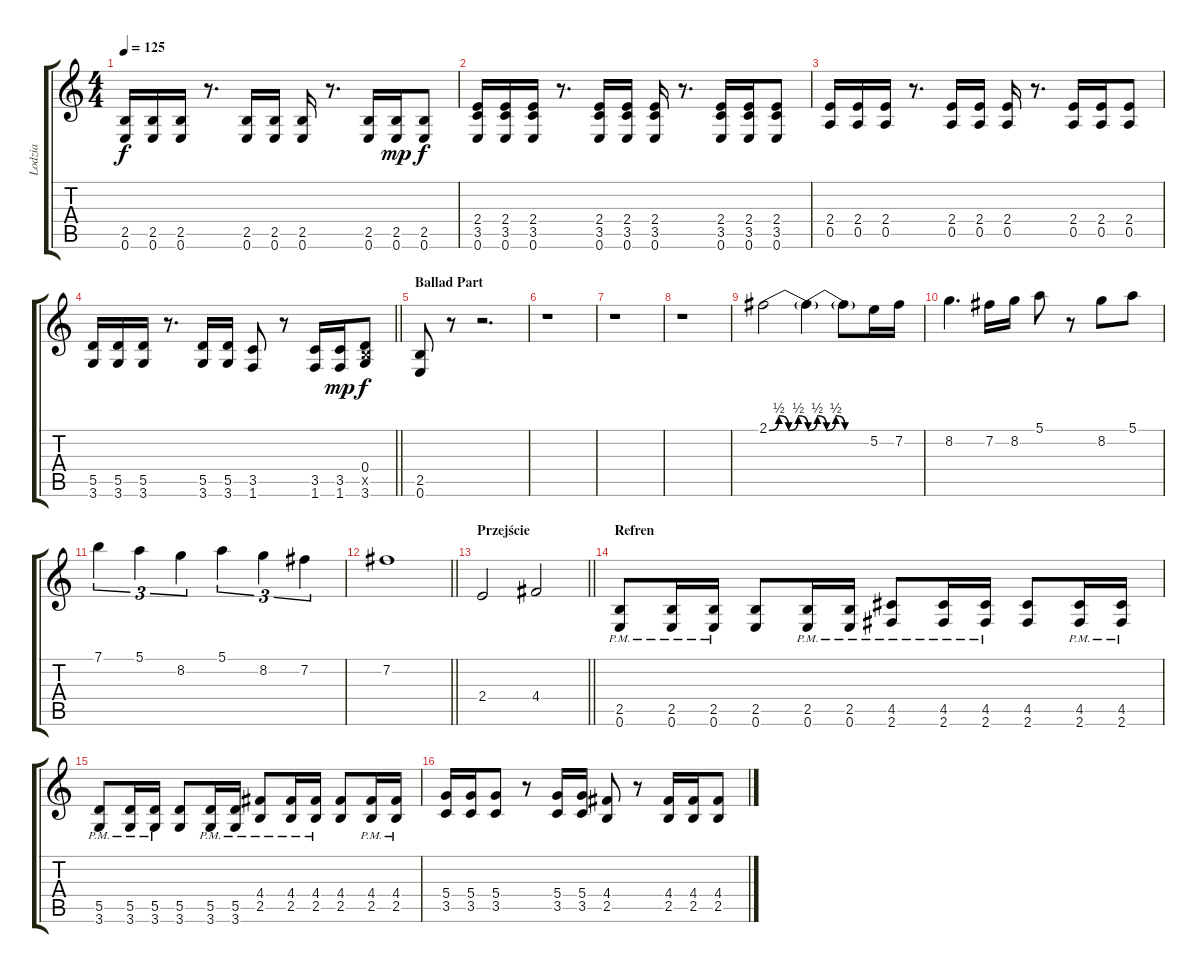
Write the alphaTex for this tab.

\track ("Lodzia" "Lodzia") {instrument distortionguitar}
\staff {score tabs}
\tuning (E4 B3 G3 D3 A2 E2) {hide}
\ts (4 4)
\tempo 125
\clef g2
\ks c
(2.5 0.6).16{dy f} (2.5 0.6).16 (2.5 0.6).16 r.8{d} (2.5 0.6).16 (2.5 0.6).16 (2.5 0.6).16 r.8{d} (2.5 0.6).16 (2.5 0.6).16{dy mp} (2.5 0.6).8{dy f} |
(2.4 3.5 0.6).16 (2.4 3.5 0.6).16 (2.4 3.5 0.6).16 r.8{d} (2.4 3.5 0.6).16 (2.4 3.5 0.6).16 (2.4 3.5 0.6).16 r.8{d} (2.4 3.5 0.6).16 (2.4 3.5 0.6).16 (2.4 3.5 0.6).8 |
(2.4 0.5).16 (2.4 0.5).16 (2.4 0.5).16 r.8{d} (2.4 0.5).16 (2.4 0.5).16 (2.4 0.5).16 r.8{d} (2.4 0.5).16 (2.4 0.5).16 (2.4 0.5).8 |
\barLineRight lightlight
(5.5 3.6).16 (5.5 3.6).16 (5.5 3.6).16 r.8{d} (5.5 3.6).16 (5.5 3.6).16 (3.5 1.6).8 r.8 (3.5 1.6).16 (3.5 1.6).16{dy mp} (0.4 2.5{x} 3.6).8{dy f} |
\section ("" "Ballad Part")
(2.5 0.6).8 r.8 r.2{d} |
r.1 |
r.1 |
r.1 |
2.1{be (custom 0 0 15 2 30 0 45 2 60 0)}.2 2.1{be (custom 0 0 15 2 30 0 45 2 60 0) t}.4 2.1{be (hold 0 0 60 0) t}.8 5.2.16 7.2.16 |
8.2.4{d} 7.2.16 8.2.16 5.1.8 r.8 8.2.8 5.1.8 |
7.1.4{tu (3 2)} 5.1.4{tu (3 2)} 8.2.4{tu (3 2)} 5.1.4{tu (3 2)} 8.2.4{tu (3 2)} 7.2.4{tu (3 2)} |
\barLineRight lightlight
7.2.1 |
\section ("" "Przejście")
\barLineRight lightlight
2.4.2 4.4.2 |
\section ("" "Refren")
(2.5{pm} 0.6{pm}).8 (2.5{pm} 0.6{pm}).16 (2.5{pm} 0.6{pm}).16 (2.5 0.6).8 (2.5{pm} 0.6{pm}).16 (2.5{pm} 0.6{pm}).16 (4.5{pm} 2.6{pm}).8 (4.5{pm} 2.6{pm}).16 (4.5{pm} 2.6{pm}).16 (4.5 2.6).8 (4.5{pm} 2.6{pm}).16 (4.5{pm} 2.6{pm}).16 |
(5.5{pm} 3.6{pm}).8 (5.5{pm} 3.6{pm}).16 (5.5{pm} 3.6{pm}).16 (5.5 3.6).8 (5.5{pm} 3.6{pm}).16 (5.5{pm} 3.6{pm}).16 (4.4{pm} 2.5{pm}).8 (4.4{pm} 2.5{pm}).16 (4.4{pm} 2.5{pm}).16 (4.4 2.5).8 (4.4{pm} 2.5{pm}).16 (4.4{pm} 2.5{pm}).16 |
(5.4 3.5).16 (5.4 3.5).16 (5.4 3.5).8 r.8 (5.4 3.5).16 (5.4 3.5).16 (4.4 2.5).8 r.8 (4.4 2.5).16 (4.4 2.5).16 (4.4 2.5).8
